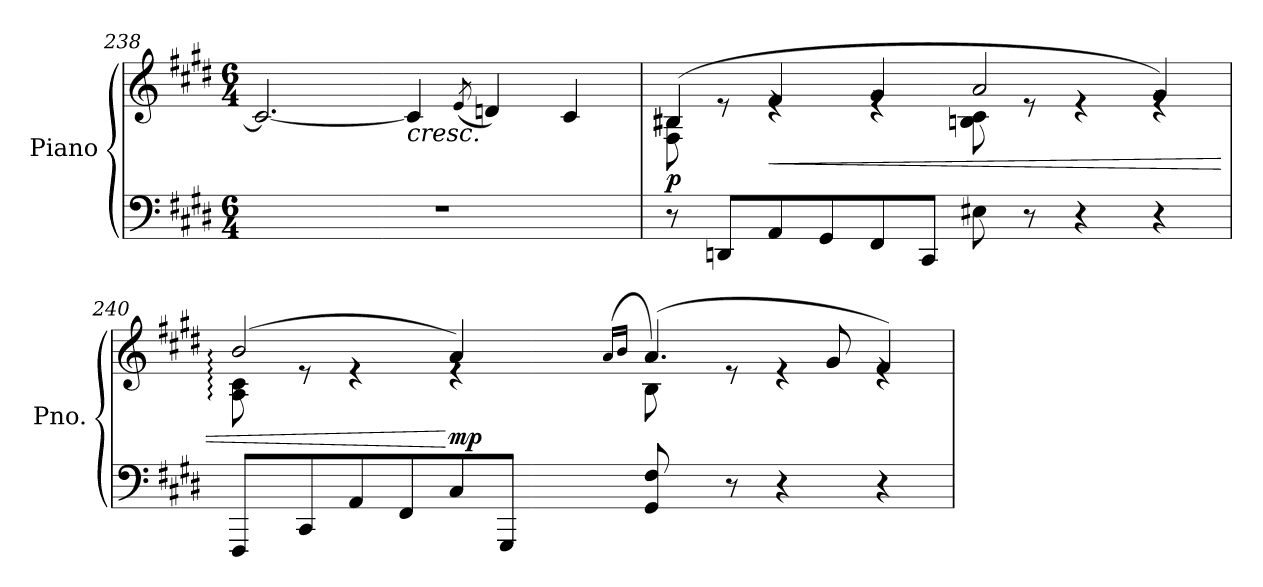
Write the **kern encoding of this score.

**kern	**kern	**dynam
*part1	*part1	*part1
*staff2	*staff1	*staff1/2
*I"Piano	*	*
*I'Pno.	*	*
*clefF4	*clefG2	*
*k[f#c#g#d#]	*k[f#c#g#d#]	*
*M6/4	*M6/4	*
=238	=238	=238
1.r	2.c#/_	.
!	!	!LO:HP:b
.	4c#/]	<
.	(8qe/	.
.	4dn/)	.
.	4c#/	.
=239	=239	=239
*	*^	*
!	!	!	!LO:DY:b
8r	(4B#X/	8F#\ 8B#\	p
8DDn/L	.	8re	.
!	!	!	!LO:HP:b
8AA/	4f#/	4re	<
8GG#/	.	.	.
8FF#/	4g#/	4re	.
8CC#/J	.	.	.
8E#X\	2a/	8Bn\ 8c#\	.
8r	.	8re	.
4r	.	4re	.
4r	4g#/)	4re	.
=240	=240	=240	=240
*	*	*^	*
8FFF#/L	(2b/	8A\ 8c#\	16A!yy: 16c#!yy: 16b!yy:	.
.	.	.	8.ryy	.
8CC#/	.	8re	.	.
8AA/	.	4re	4ryy	.
8FF#/	.	.	.	.
!	!	!	!	!LO:DY:n=1:b
8C#/	4a/)	4re	8.ryy	[ mp
8GGG#/J	.	.	.	.
*	*	*	*Xtuplet	*
*	*MM120	*	*	*
.	.	.	48GG#!LLLyy	.
.	.	.	48F#!yy	.
.	.	.	48B#X!JJJyy	.
.	(>16qa/LL	.	.	.
.	16qb/JJ	.	.	.
8GG#/ 8F#/	(4.a/)	8B#:\	32a!LLLyy	.
.	.	.	32b!JJyy	.
*	*MM180	*	*	*
.	.	.	[8.a!yy	.
8r	.	8re	.	.
4r	.	4re	8a!Jyy]	.
.	8g#/	.	8ryy	.
4r	4f#/)	4re	4ryy	[
*	*v	*v	*v	*
=	=	=
*-	*-	*-
